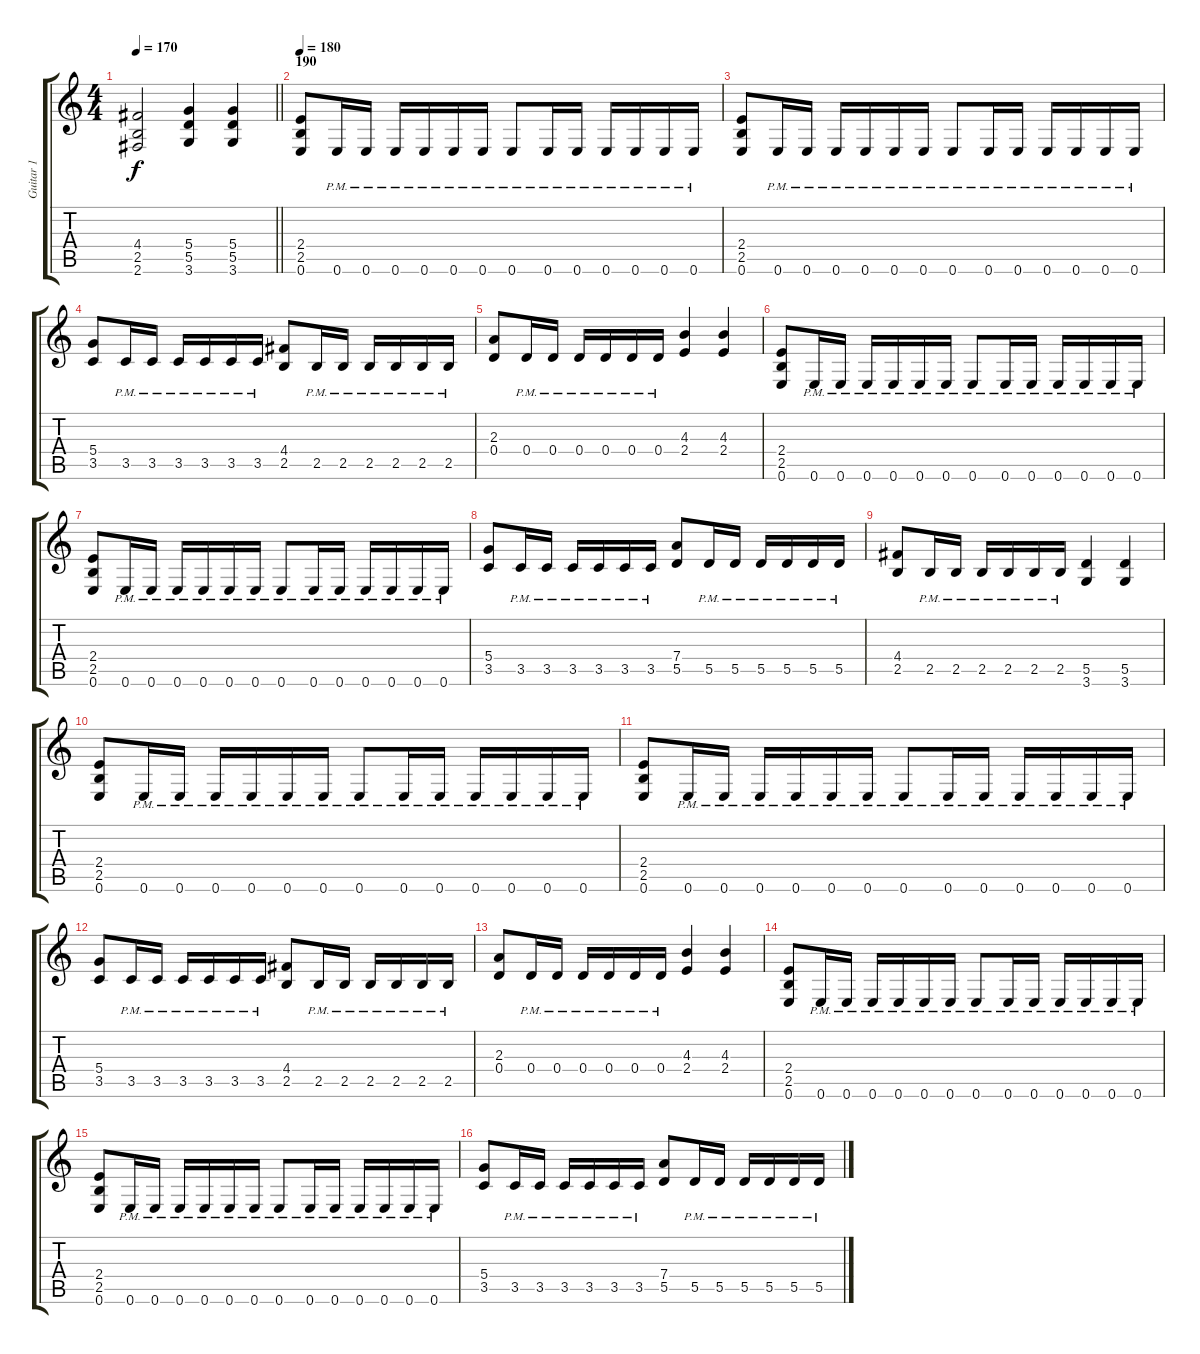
\track ("Guitar 1" "Guitar 1") {instrument distortionguitar}
\staff {score tabs}
\tuning (E4 B3 G3 D3 A2 E2) {hide}
\ts (4 4)
\tempo 170
\clef g2
\barLineRight lightlight
\ks c
(4.4 2.5 2.6).2{dy f} (5.4 5.5 3.6).4 (5.4 5.5 3.6).4 |
\section ("" "190")
\tempo 180
(2.4 2.5 0.6).8 0.6{pm}.16 0.6{pm}.16 0.6{pm}.16 0.6{pm}.16 0.6{pm}.16 0.6{pm}.16 0.6{pm}.8 0.6{pm}.16 0.6{pm}.16 0.6{pm}.16 0.6{pm}.16 0.6{pm}.16 0.6{pm}.16 |
(2.4 2.5 0.6).8 0.6{pm}.16 0.6{pm}.16 0.6{pm}.16 0.6{pm}.16 0.6{pm}.16 0.6{pm}.16 0.6{pm}.8 0.6{pm}.16 0.6{pm}.16 0.6{pm}.16 0.6{pm}.16 0.6{pm}.16 0.6{pm}.16 |
(5.4 3.5).8 3.5{pm}.16 3.5{pm}.16 3.5{pm}.16 3.5{pm}.16 3.5{pm}.16 3.5{pm}.16 (4.4 2.5).8 2.5{pm}.16 2.5{pm}.16 2.5{pm}.16 2.5{pm}.16 2.5{pm}.16 2.5{pm}.16 |
(2.3 0.4).8 0.4{pm}.16 0.4{pm}.16 0.4{pm}.16 0.4{pm}.16 0.4{pm}.16 0.4{pm}.16 (4.3 2.4).4 (4.3 2.4).4 |
(2.4 2.5 0.6).8 0.6{pm}.16 0.6{pm}.16 0.6{pm}.16 0.6{pm}.16 0.6{pm}.16 0.6{pm}.16 0.6{pm}.8 0.6{pm}.16 0.6{pm}.16 0.6{pm}.16 0.6{pm}.16 0.6{pm}.16 0.6{pm}.16 |
(2.4 2.5 0.6).8 0.6{pm}.16 0.6{pm}.16 0.6{pm}.16 0.6{pm}.16 0.6{pm}.16 0.6{pm}.16 0.6{pm}.8 0.6{pm}.16 0.6{pm}.16 0.6{pm}.16 0.6{pm}.16 0.6{pm}.16 0.6{pm}.16 |
(5.4 3.5).8 3.5{pm}.16 3.5{pm}.16 3.5{pm}.16 3.5{pm}.16 3.5{pm}.16 3.5{pm}.16 (7.4 5.5).8 5.5{pm}.16 5.5{pm}.16 5.5{pm}.16 5.5{pm}.16 5.5{pm}.16 5.5{pm}.16 |
(4.4 2.5).8 2.5{pm}.16 2.5{pm}.16 2.5{pm}.16 2.5{pm}.16 2.5{pm}.16 2.5{pm}.16 (5.5 3.6).4 (5.5 3.6).4 |
(2.4 2.5 0.6).8 0.6{pm}.16 0.6{pm}.16 0.6{pm}.16 0.6{pm}.16 0.6{pm}.16 0.6{pm}.16 0.6{pm}.8 0.6{pm}.16 0.6{pm}.16 0.6{pm}.16 0.6{pm}.16 0.6{pm}.16 0.6{pm}.16 |
(2.4 2.5 0.6).8 0.6{pm}.16 0.6{pm}.16 0.6{pm}.16 0.6{pm}.16 0.6{pm}.16 0.6{pm}.16 0.6{pm}.8 0.6{pm}.16 0.6{pm}.16 0.6{pm}.16 0.6{pm}.16 0.6{pm}.16 0.6{pm}.16 |
(5.4 3.5).8 3.5{pm}.16 3.5{pm}.16 3.5{pm}.16 3.5{pm}.16 3.5{pm}.16 3.5{pm}.16 (4.4 2.5).8 2.5{pm}.16 2.5{pm}.16 2.5{pm}.16 2.5{pm}.16 2.5{pm}.16 2.5{pm}.16 |
(2.3 0.4).8 0.4{pm}.16 0.4{pm}.16 0.4{pm}.16 0.4{pm}.16 0.4{pm}.16 0.4{pm}.16 (4.3 2.4).4 (4.3 2.4).4 |
(2.4 2.5 0.6).8 0.6{pm}.16 0.6{pm}.16 0.6{pm}.16 0.6{pm}.16 0.6{pm}.16 0.6{pm}.16 0.6{pm}.8 0.6{pm}.16 0.6{pm}.16 0.6{pm}.16 0.6{pm}.16 0.6{pm}.16 0.6{pm}.16 |
(2.4 2.5 0.6).8 0.6{pm}.16 0.6{pm}.16 0.6{pm}.16 0.6{pm}.16 0.6{pm}.16 0.6{pm}.16 0.6{pm}.8 0.6{pm}.16 0.6{pm}.16 0.6{pm}.16 0.6{pm}.16 0.6{pm}.16 0.6{pm}.16 |
(5.4 3.5).8 3.5{pm}.16 3.5{pm}.16 3.5{pm}.16 3.5{pm}.16 3.5{pm}.16 3.5{pm}.16 (7.4 5.5).8 5.5{pm}.16 5.5{pm}.16 5.5{pm}.16 5.5{pm}.16 5.5{pm}.16 5.5{pm}.16
